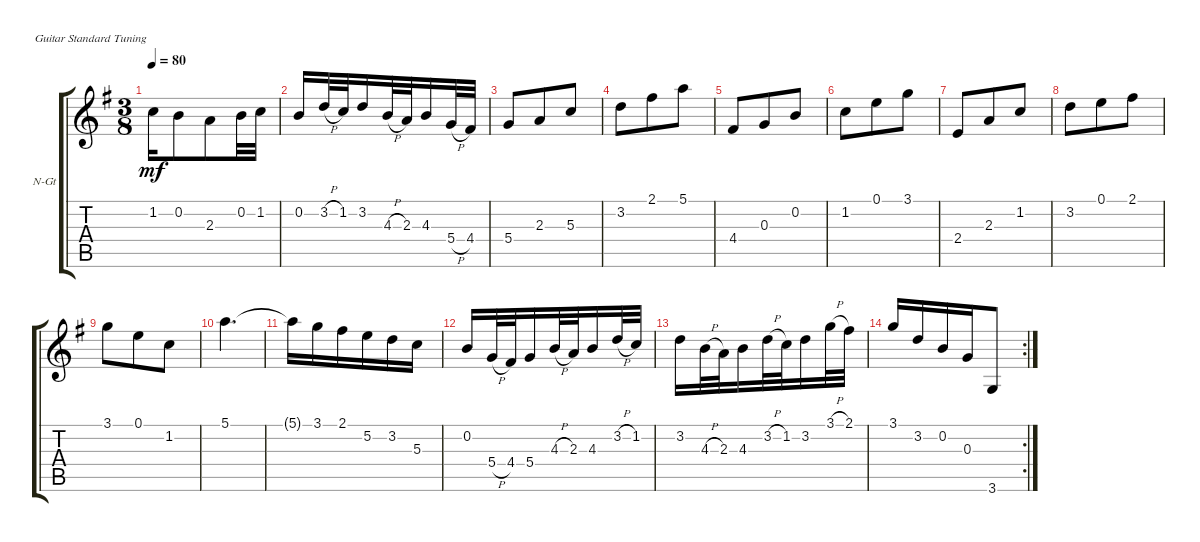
\bracketExtendMode groupsimilarinstruments
\firstSystemTrackNameOrientation horizontal
\otherSystemsTrackNameOrientation horizontal
\track ("Guitar 1" "N-Gt") {instrument acousticguitarnylon}
\staff {score tabs}
\tuning (E4 B3 G3 D3 A2 E2)
\ts (3 8)
\tempo 80
\clef g2
\scale
0.333333
\ks eminor
1.2{t}.16{dy mf} 0.2.8 2.3.8 0.2.32 1.2.32 |
\scale
0.333333 0.2.16 3.2{h}.32 1.2.32 3.2.16 4.3{h}.32 2.3.32 4.3.16 5.4{h}.32 4.4.32 |
\scale
0.333333 5.4.8 2.3.8 5.3.8 |
\scale
0.333333 3.2.8 2.1.8 5.1.8 |
\scale
0.333333 4.4.8 0.3.8 0.2.8 |
\scale
0.333333 1.2.8 0.1.8 3.1.8 |
\scale
0.333333 2.4.8 2.3.8 1.2.8 |
\scale
0.333333 3.2.8 0.1.8 2.1.8 |
\scale
0.333333 3.1.8 0.1.8 1.2.8 |
\scale
0.333333 5.1.4{d} |
\scale
0.333333 5.1{t}.16 3.1.16 2.1.16 5.2.16 3.2.16 5.3.16 |
\scale
0.333333 0.2.16 5.4{h}.32 4.4.32 5.4.16 4.3{h}.32 2.3.32 4.3.16 3.2{h}.32 1.2.32 |
3.2.16 4.3{h}.32 2.3.32 4.3.16 3.2{h}.32 1.2.32 3.2.16 3.1{h}.32 2.1.32 |
\rc 2
3.1.16 3.2.16 0.2.16 0.3.16 3.6.8
